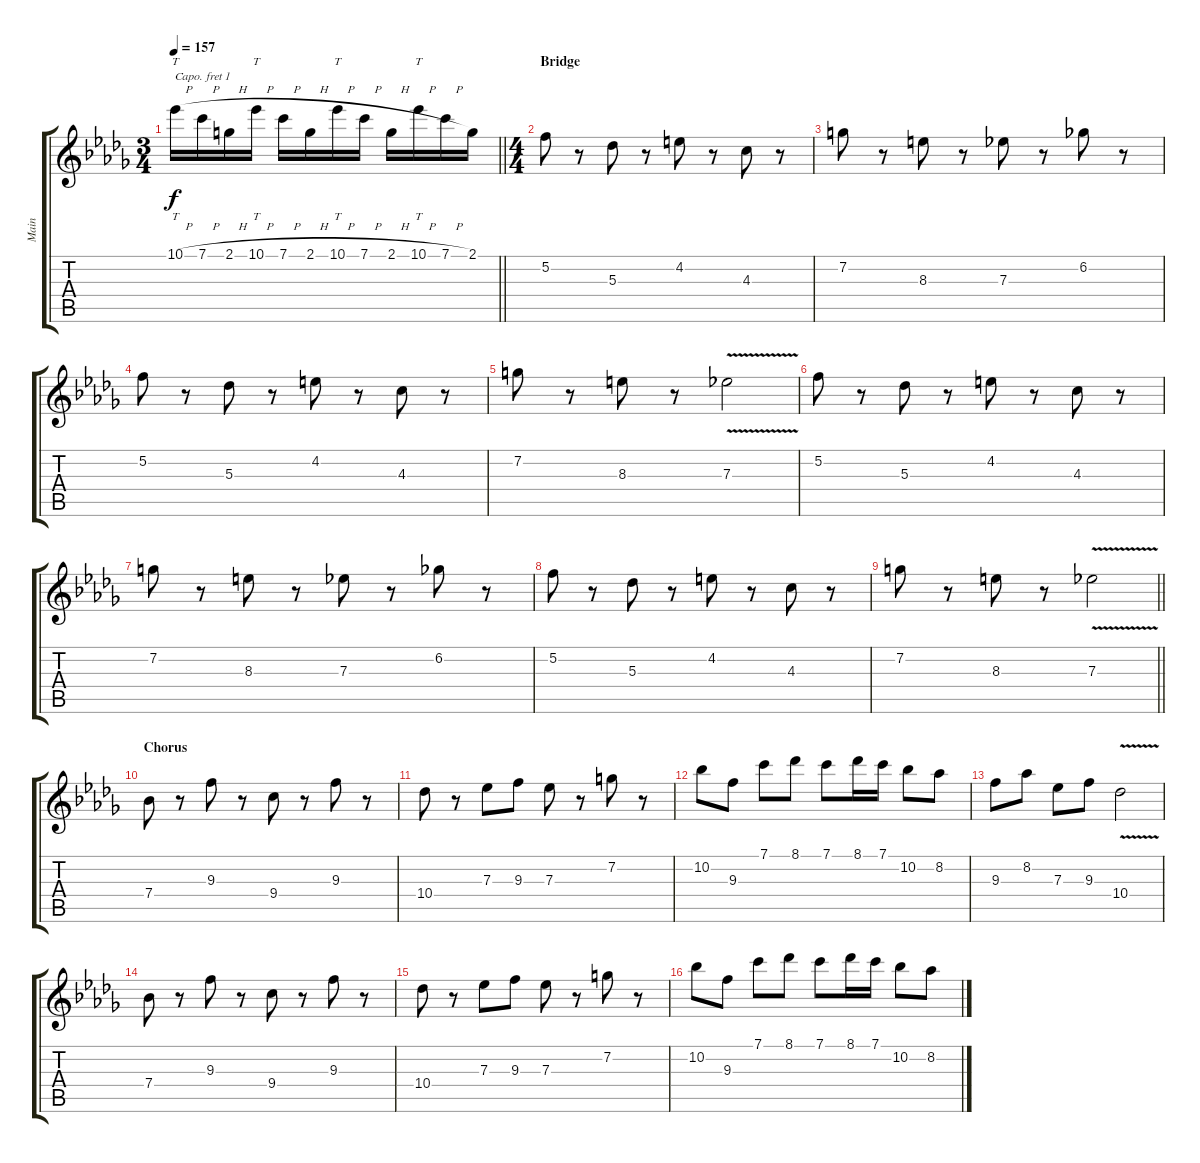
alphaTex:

\track ("Main" "Main") {instrument overdrivenguitar}
\staff {score tabs}
\capo 1
\tuning (E4 B3 G3 D3 A2 E2) {hide}
\ts (3 4)
\tempo 157
\clef g2
\barLineRight lightlight
\ks db
10.1{h}.16{tt dy f} 7.1{h}.16 2.1{h}.16 10.1{h}.16{tt} 7.1{h}.16 2.1{h}.16 10.1{h}.16{tt} 7.1{h}.16 2.1{h}.16 10.1{h}.16{tt} 7.1{h}.16 2.1.16 |
\ts (4 4)
\section ("" "Bridge")
5.2.8 r.8 5.3.8 r.8 4.2.8 r.8 4.3.8 r.8 |
7.2.8 r.8 8.3.8 r.8 7.3.8 r.8 6.2.8 r.8 |
5.2.8 r.8 5.3.8 r.8 4.2.8 r.8 4.3.8 r.8 |
7.2.8 r.8 8.3.8 r.8 7.3{v}.2 |
5.2.8 r.8 5.3.8 r.8 4.2.8 r.8 4.3.8 r.8 |
7.2.8 r.8 8.3.8 r.8 7.3.8 r.8 6.2.8 r.8 |
5.2.8 r.8 5.3.8 r.8 4.2.8 r.8 4.3.8 r.8 |
\barLineRight lightlight
7.2.8 r.8 8.3.8 r.8 7.3{v}.2 |
\section ("" "Chorus")
7.4.8 r.8 9.3.8 r.8 9.4.8 r.8 9.3.8 r.8 |
10.4.8 r.8 7.3.8 9.3.8 7.3.8 r.8 7.2.8 r.8 |
10.2.8 9.3.8 7.1.8 8.1.8 7.1.8 8.1.16 7.1.16 10.2.8 8.2.8 |
9.3.8 8.2.8 7.3.8 9.3.8 10.4{v}.2 |
7.4.8 r.8 9.3.8 r.8 9.4.8 r.8 9.3.8 r.8 |
10.4.8 r.8 7.3.8 9.3.8 7.3.8 r.8 7.2.8 r.8 |
10.2.8 9.3.8 7.1.8 8.1.8 7.1.8 8.1.16 7.1.16 10.2.8 8.2.8
